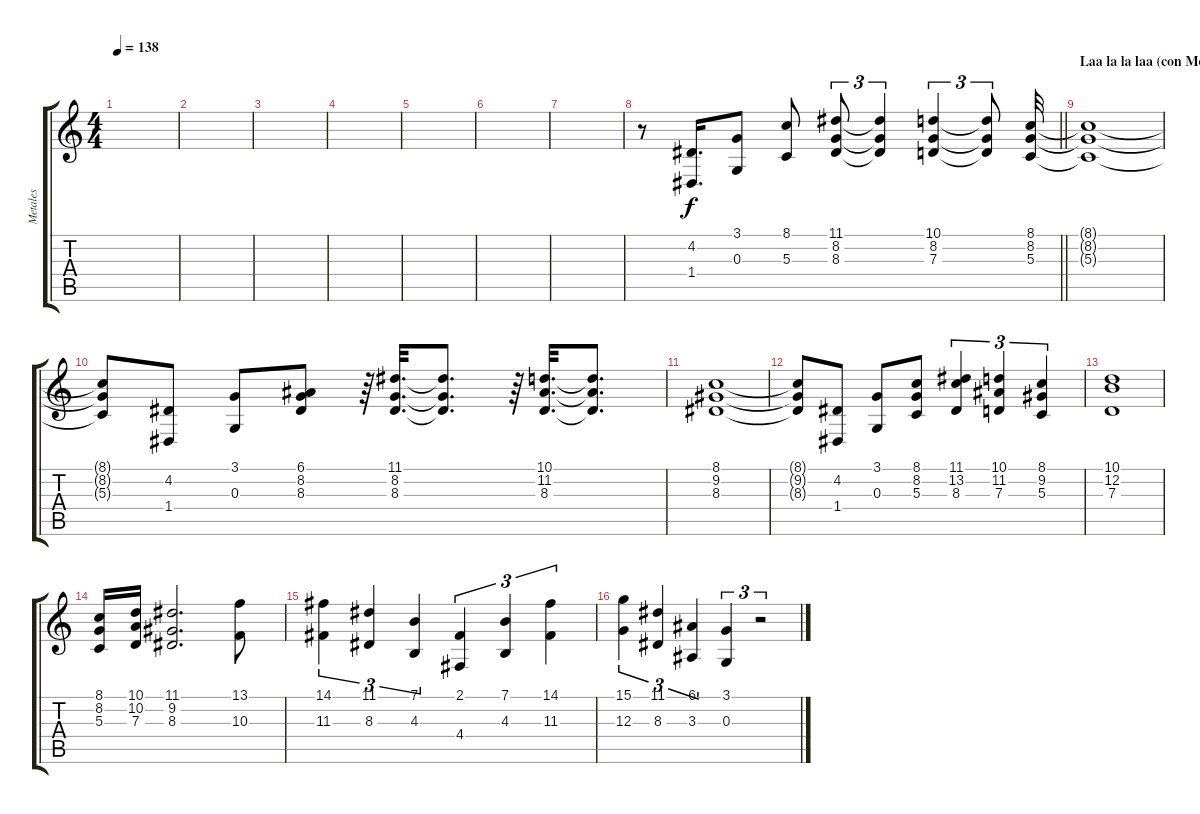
\track ("Metales" "Metales") {instrument brasssection}
\staff {score tabs}
\tuning (E4 B3 G3 D3 A2 E2) {hide}
\ts (4 4)
\tempo 138
\clef g2
\ks c
|
|
|
|
|
|
|
\barLineRight lightlight
r.8 (4.2 1.4).16{d} (3.1 0.3).8 (8.1 5.3).8 (11.1 8.2 8.3).8{tu (3 2)} (11.1{t} 8.2{t} 8.3{t}).4{tu (3 2)} (10.1 8.2 7.3).4{tu (3 2)} (10.1{t} 8.2{t} 7.3{t}).8{tu (3 2)} (8.1 8.2 5.3).32 |
\section ("" "Laa la la laa (con Metales)")
(8.1{t} 8.2{t} 5.3{t}).1 |
(8.1{t} 8.2{t} 5.3{t}).8 (4.2 1.4).8 (3.1 0.3).8 (6.1 8.2 8.3).8 r.64 (11.1 8.2 8.3).32{d} (11.1{t} 8.2{t} 8.3{t}).8{d} r.64 (10.1 11.2 8.3).32{d} (10.1{t} 11.2{t} 8.3{t}).8{d} |
(8.1 9.2 8.3).1 |
(8.1{t} 9.2{t} 8.3{t}).8 (4.2 1.4).8 (3.1 0.3).8 (8.1 8.2 5.3).8 (11.1 13.2 8.3).4{tu (3 2)} (10.1 11.2 7.3).4{tu (3 2)} (8.1 9.2 5.3).4{tu (3 2)} |
(10.1 12.2 7.3).1 |
(8.1 8.2 5.3).16 (10.1 10.2 7.3).16 (11.1 9.2 8.3).2{d} (13.1 10.3).8 |
(14.1 11.3).4{tu (3 2)} (11.1 8.3).4{tu (3 2)} (7.1 4.3).4{tu (3 2)} (2.1 4.4).4{tu (3 2)} (7.1 4.3).4{tu (3 2)} (14.1 11.3).4{tu (3 2)} |
(15.1 12.3).4{tu (3 2)} (11.1 8.3).4{tu (3 2)} (6.1 3.3).4{tu (3 2)} (3.1 0.3).4{tu (3 2)} r.2{tu (3 2)}
